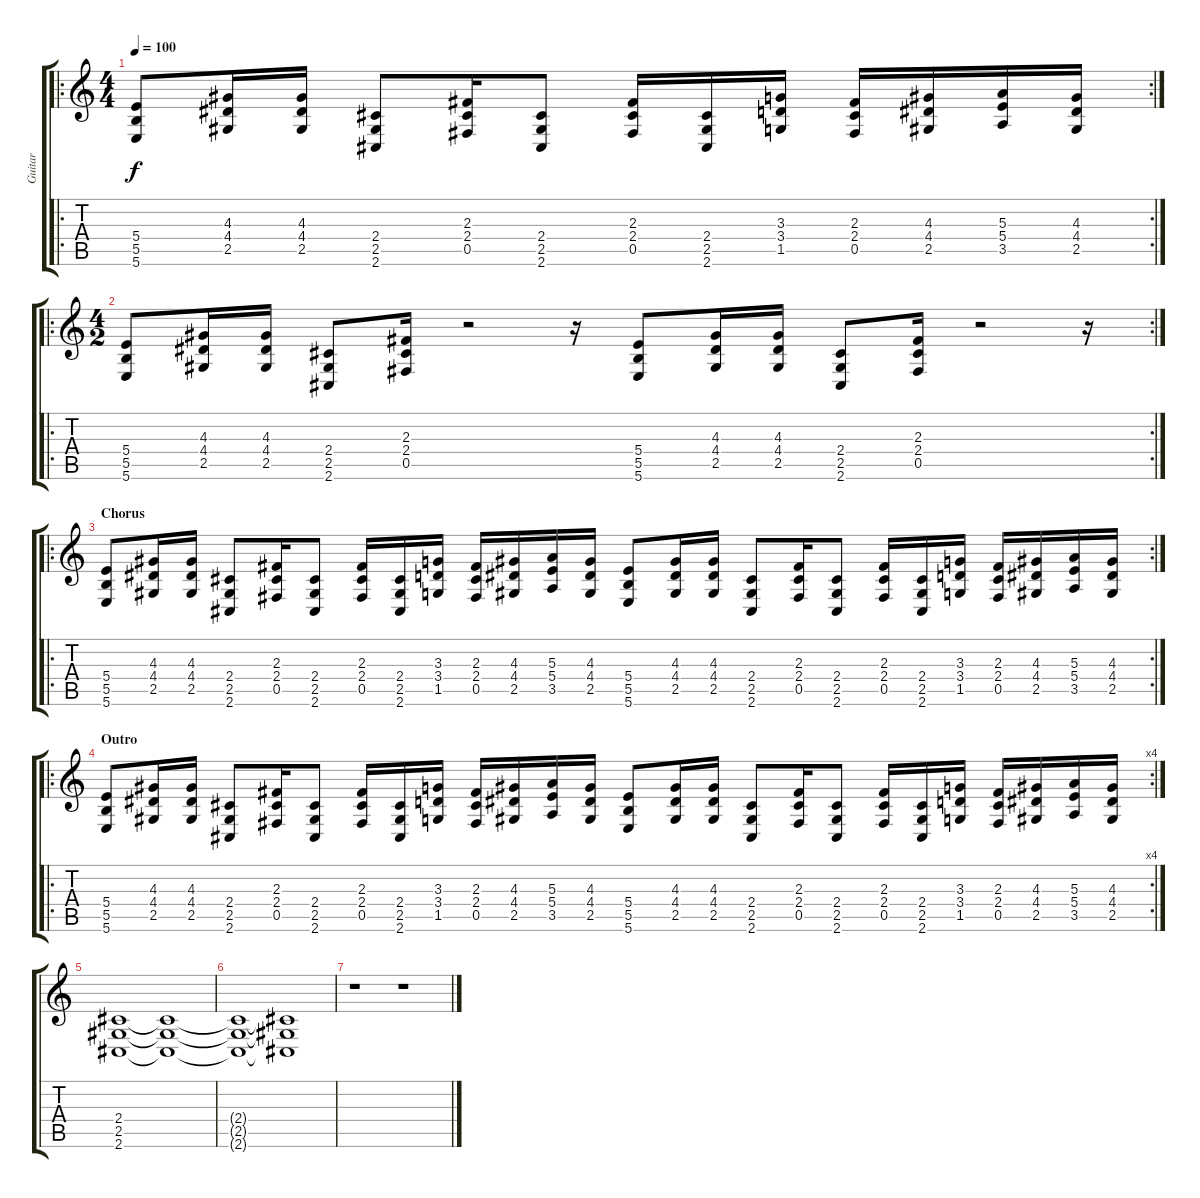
\track ("Guitar" "Guitar") {instrument distortionguitar}
\staff {score tabs}
\tuning (Db4 Ab3 E3 B2 Gb2 B1) {hide}
\ro
\rc 2
\ts (4 4)
\tempo 100
\clef g2
\ks c
(5.4 5.5 5.6).8{dy f} (4.3 4.4 2.5).16 (4.3 4.4 2.5).16 (2.4 2.5 2.6).8 (2.3 2.4 0.5).16 (2.4 2.5 2.6).8 (2.3 2.4 0.5).16 (2.4 2.5 2.6).16 (3.3 3.4 1.5).16 (2.3 2.4 0.5).16 (4.3 4.4 2.5).16 (5.3 5.4 3.5).16 (4.3 4.4 2.5).16 |
\ro
\rc 2
\ts (4 2)
(5.4 5.5 5.6).8 (4.3 4.4 2.5).16 (4.3 4.4 2.5).16 (2.4 2.5 2.6).8 (2.3 2.4 0.5).16 r.2 r.16 (5.4 5.5 5.6).8 (4.3 4.4 2.5).16 (4.3 4.4 2.5).16 (2.4 2.5 2.6).8 (2.3 2.4 0.5).16 r.2 r.16 |
\ro
\rc 2
\section ("" "Chorus")
(5.4 5.5 5.6).8 (4.3 4.4 2.5).16 (4.3 4.4 2.5).16 (2.4 2.5 2.6).8 (2.3 2.4 0.5).16 (2.4 2.5 2.6).8 (2.3 2.4 0.5).16 (2.4 2.5 2.6).16 (3.3 3.4 1.5).16 (2.3 2.4 0.5).16 (4.3 4.4 2.5).16 (5.3 5.4 3.5).16 (4.3 4.4 2.5).16 (5.4 5.5 5.6).8 (4.3 4.4 2.5).16 (4.3 4.4 2.5).16 (2.4 2.5 2.6).8 (2.3 2.4 0.5).16 (2.4 2.5 2.6).8 (2.3 2.4 0.5).16 (2.4 2.5 2.6).16 (3.3 3.4 1.5).16 (2.3 2.4 0.5).16 (4.3 4.4 2.5).16 (5.3 5.4 3.5).16 (4.3 4.4 2.5).16 |
\ro
\rc 4
\section ("" "Outro")
(5.4 5.5 5.6).8 (4.3 4.4 2.5).16 (4.3 4.4 2.5).16 (2.4 2.5 2.6).8 (2.3 2.4 0.5).16 (2.4 2.5 2.6).8 (2.3 2.4 0.5).16 (2.4 2.5 2.6).16 (3.3 3.4 1.5).16 (2.3 2.4 0.5).16 (4.3 4.4 2.5).16 (5.3 5.4 3.5).16 (4.3 4.4 2.5).16 (5.4 5.5 5.6).8 (4.3 4.4 2.5).16 (4.3 4.4 2.5).16 (2.4 2.5 2.6).8 (2.3 2.4 0.5).16 (2.4 2.5 2.6).8 (2.3 2.4 0.5).16 (2.4 2.5 2.6).16 (3.3 3.4 1.5).16 (2.3 2.4 0.5).16 (4.3 4.4 2.5).16 (5.3 5.4 3.5).16 (4.3 4.4 2.5).16 |
(2.4 2.5 2.6).1 (2.4{t} 2.5{t} 2.6{t}).1 |
(2.4{t} 2.5{t} 2.6{t}).1 (2.4{t} 2.5{t} 2.6{t}).1 |
r.1 r.1
